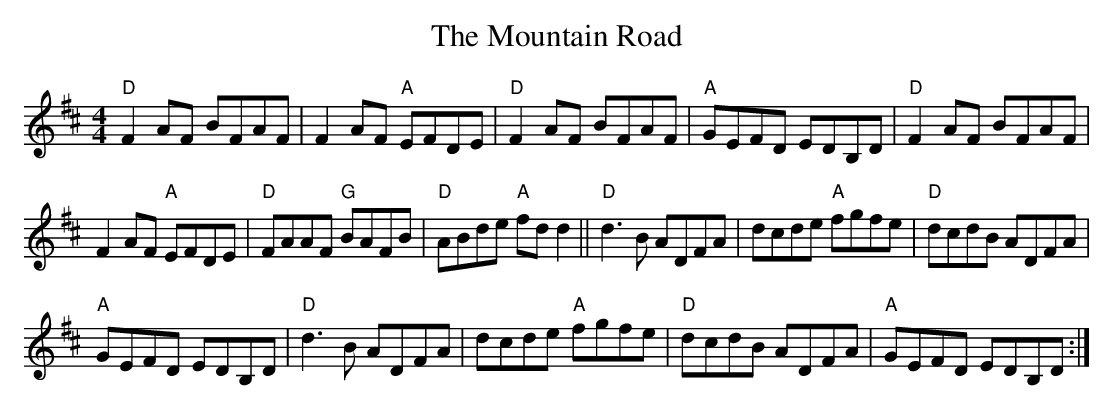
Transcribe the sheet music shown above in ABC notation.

X:1
T:The Mountain Road
M:4/4
L:1/8
K:D major
"D"F2 AF BFAF | F2 AF "A"EFDE | "D"F2 AF BFAF | "A"GEFD EDB,D |\
"D"F2 AF BFAF |
 F2 AF "A"EFDE | "D"FAAF "G"BAFB | "D"ABde "A"fd d2 ||\
 "D"d3 B ADFA | dcde "A"fgfe | "D"dcdB ADFA |
 "A"GEFD EDB,D |\
"D"d3 B ADFA | dcde "A"fgfe | "D"dcdB ADFA | "A"GEFD EDB,D :|
